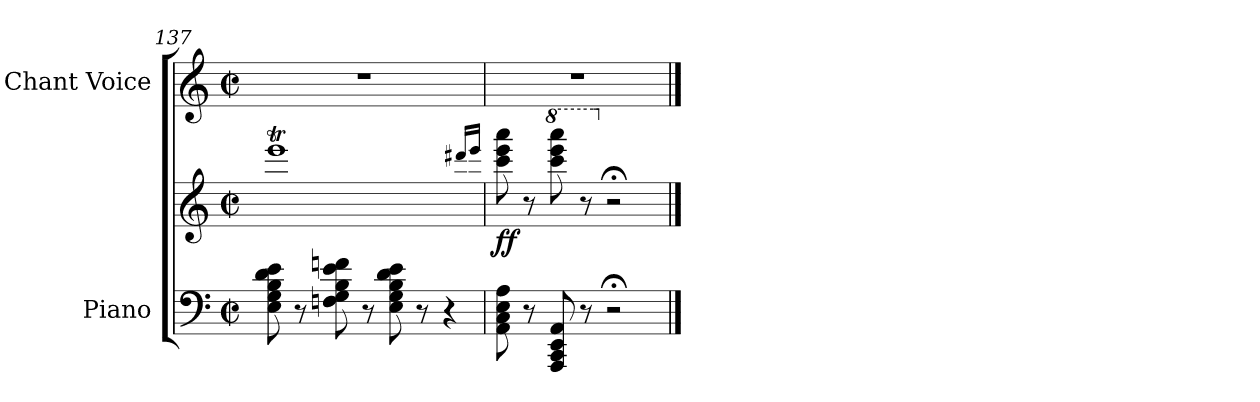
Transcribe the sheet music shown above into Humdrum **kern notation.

**kern	**kern	**dynam	**kern
*part2	*part2	*part2	*part1
*staff3	*staff2	*staff2/3	*staff1
*I"Piano	*	*	*I"Chant Voice
*I'Pno	*	*	*
*clefF4	*clefG2	*	*clefG2
*k[]	*k[]	*	*k[]
*M2/2	*M2/2	*	*M2/2
*met(c|)	*met(c|)	*	*met(c|)
=137	=137	=137	=137
8E\ 8G\ 8B\ 8d\ 8e\	1eeet	.	1r
8r	.	.	.
8Fn\ 8G\ 8B\ 8e\ 8fn\	.	.	.
8r	.	.	.
8E\ 8G\ 8B\ 8d\ 8e\	.	.	.
8r	.	.	.
4r	.	.	.
.	16qddd#X/LL	.	.
.	16qeee/JJ	.	.
=138	=138	=138	=138
!	!	!LO:DY:b	!
8AA\ 8C\ 8E\ 8A\	8ccc\ 8eee\ 8aaa\	ff	1r
8r	8r	.	.
*	*8va	*	*
8AAA/ 8CC/ 8EE/ 8AA/	8cccc\ 8eeee\ 8aaaa\	.	.
8r	8r	.	.
*	*X8va	*	*
2r;<	2r;<	.	.
==	==	==	==
*-	*-	*-	*-
